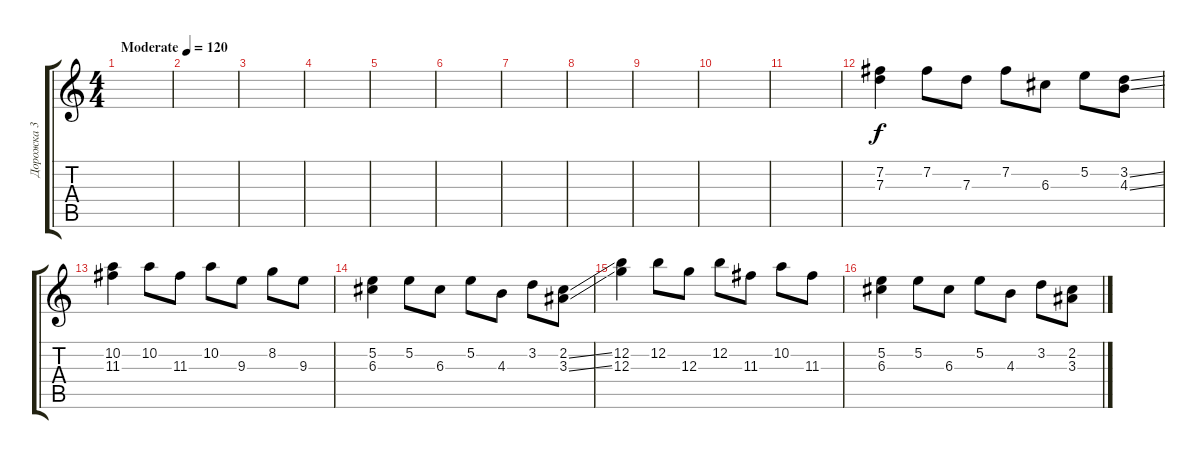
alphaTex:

\track ("Дорожка 3" "Дорожка 3") {instrument acousticguitarnylon}
\staff {score tabs}
\tuning (E4 B3 G3 D3 A2 E2) {hide}
\ts (4 4)
\tempo (120 "Moderate")
\clef g2
\ks c
|
|
|
|
|
|
|
|
|
|
|
(7.2 7.3).4 7.2.8 7.3.8 7.2.8 6.3.8 5.2.8 (3.2{ss} 4.3{ss}).8 |
(10.2 11.3).4 10.2.8 11.3.8 10.2.8 9.3.8 8.2.8 9.3.8 |
(5.2 6.3).4 5.2.8 6.3.8 5.2.8 4.3.8 3.2.8 (2.2{ss} 3.3{ss}).8 |
(12.2 12.3).4 12.2.8 12.3.8 12.2.8 11.3.8 10.2.8 11.3.8 |
(5.2 6.3).4 5.2.8 6.3.8 5.2.8 4.3.8 3.2.8 (2.2{ss} 3.3{ss}).8
